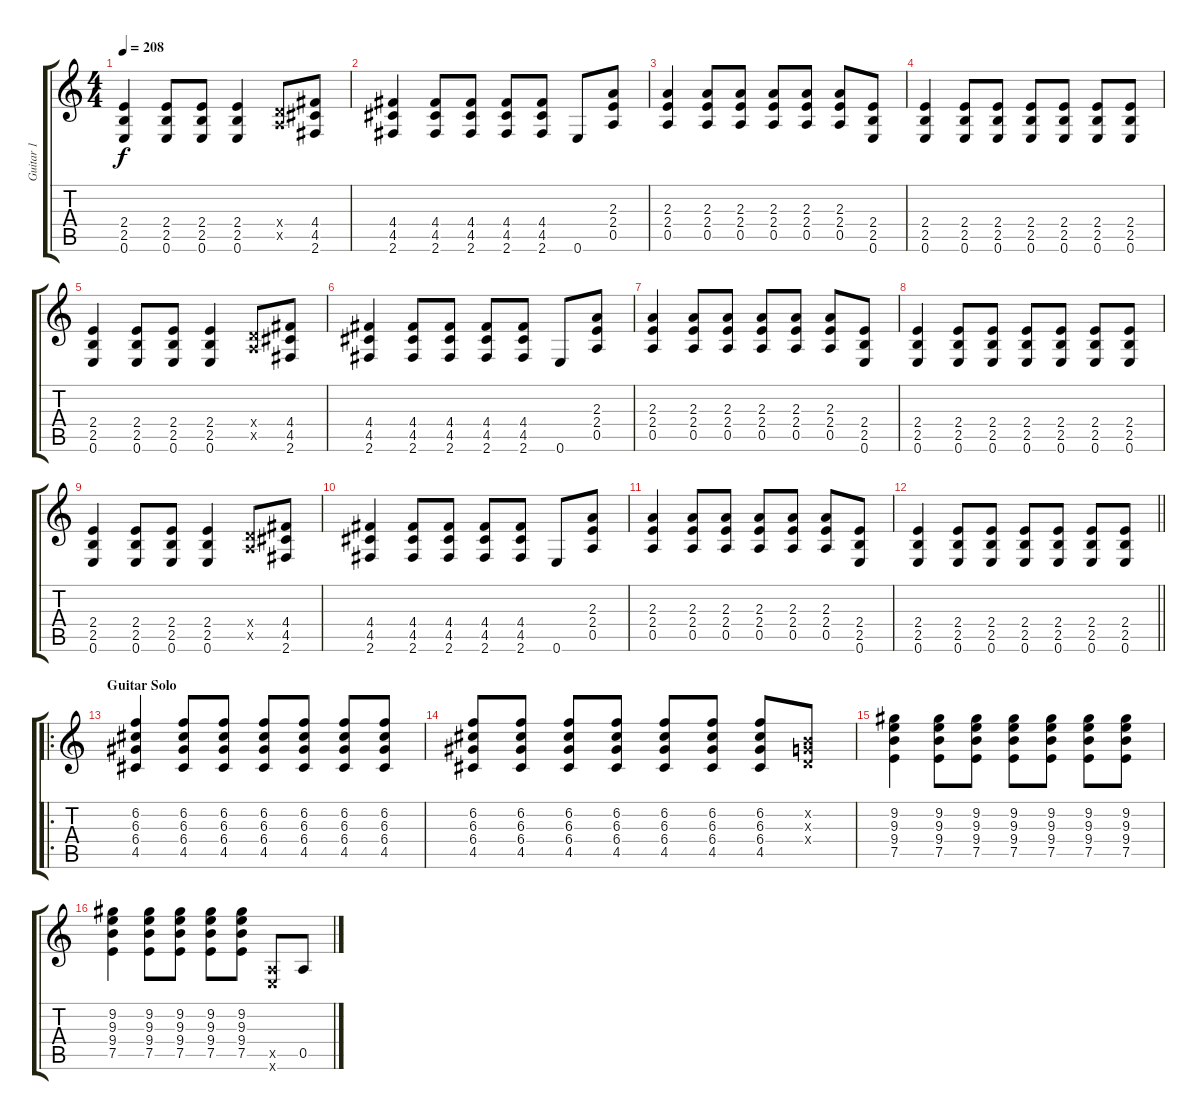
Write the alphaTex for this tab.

\track ("Guitar 1" "Guitar 1") {instrument electricguitarclean}
\staff {score tabs}
\tuning (E4 B3 G3 D3 A2 E2) {hide}
\ts (4 4)
\tempo 208
\clef g2
\ks c
(2.4 2.5 0.6).4{dy f instrument distortionguitar} (2.4 2.5 0.6).8 (2.4 2.5 0.6).8 (2.4 2.5 0.6).4 (0.4{x} 0.5{x}).8 (4.4 4.5 2.6).8 |
(4.4 4.5 2.6).4 (4.4 4.5 2.6).8 (4.4 4.5 2.6).8 (4.4 4.5 2.6).8 (4.4 4.5 2.6).8 0.6.8 (2.3 2.4 0.5).8 |
(2.3 2.4 0.5).4 (2.3 2.4 0.5).8 (2.3 2.4 0.5).8 (2.3 2.4 0.5).8 (2.3 2.4 0.5).8 (2.3 2.4 0.5).8 (2.4 2.5 0.6).8 |
(2.4 2.5 0.6).4 (2.4 2.5 0.6).8 (2.4 2.5 0.6).8 (2.4 2.5 0.6).8 (2.4 2.5 0.6).8 (2.4 2.5 0.6).8 (2.4 2.5 0.6).8 |
(2.4 2.5 0.6).4{instrument distortionguitar} (2.4 2.5 0.6).8 (2.4 2.5 0.6).8 (2.4 2.5 0.6).4 (0.4{x} 0.5{x}).8 (4.4 4.5 2.6).8 |
(4.4 4.5 2.6).4 (4.4 4.5 2.6).8 (4.4 4.5 2.6).8 (4.4 4.5 2.6).8 (4.4 4.5 2.6).8 0.6.8 (2.3 2.4 0.5).8 |
(2.3 2.4 0.5).4 (2.3 2.4 0.5).8 (2.3 2.4 0.5).8 (2.3 2.4 0.5).8 (2.3 2.4 0.5).8 (2.3 2.4 0.5).8 (2.4 2.5 0.6).8 |
(2.4 2.5 0.6).4 (2.4 2.5 0.6).8 (2.4 2.5 0.6).8 (2.4 2.5 0.6).8 (2.4 2.5 0.6).8 (2.4 2.5 0.6).8 (2.4 2.5 0.6).8 |
(2.4 2.5 0.6).4{instrument distortionguitar} (2.4 2.5 0.6).8 (2.4 2.5 0.6).8 (2.4 2.5 0.6).4 (0.4{x} 0.5{x}).8 (4.4 4.5 2.6).8 |
(4.4 4.5 2.6).4 (4.4 4.5 2.6).8 (4.4 4.5 2.6).8 (4.4 4.5 2.6).8 (4.4 4.5 2.6).8 0.6.8 (2.3 2.4 0.5).8 |
(2.3 2.4 0.5).4 (2.3 2.4 0.5).8 (2.3 2.4 0.5).8 (2.3 2.4 0.5).8 (2.3 2.4 0.5).8 (2.3 2.4 0.5).8 (2.4 2.5 0.6).8 |
\barLineRight lightlight
(2.4 2.5 0.6).4 (2.4 2.5 0.6).8 (2.4 2.5 0.6).8 (2.4 2.5 0.6).8 (2.4 2.5 0.6).8 (2.4 2.5 0.6).8 (2.4 2.5 0.6).8 |
\ro
\section ("" "Guitar Solo")
(6.2 6.3 6.4 4.5).4{instrument distortionguitar} (6.2 6.3 6.4 4.5).8 (6.2 6.3 6.4 4.5).8 (6.2 6.3 6.4 4.5).8 (6.2 6.3 6.4 4.5).8 (6.2 6.3 6.4 4.5).8 (6.2 6.3 6.4 4.5).8 |
(6.2 6.3 6.4 4.5).8 (6.2 6.3 6.4 4.5).8 (6.2 6.3 6.4 4.5).8 (6.2 6.3 6.4 4.5).8 (6.2 6.3 6.4 4.5).8 (6.2 6.3 6.4 4.5).8 (6.2 6.3 6.4 4.5).8 (0.2{x} 0.3{x} 0.4{x}).8 |
(9.2 9.3 9.4 7.5).4 (9.2 9.3 9.4 7.5).8 (9.2 9.3 9.4 7.5).8 (9.2 9.3 9.4 7.5).8 (9.2 9.3 9.4 7.5).8 (9.2 9.3 9.4 7.5).8 (9.2 9.3 9.4 7.5).8 |
(9.2 9.3 9.4 7.5).4 (9.2 9.3 9.4 7.5).8 (9.2 9.3 9.4 7.5).8 (9.2 9.3 9.4 7.5).8 (9.2 9.3 9.4 7.5).8 (0.5{x} 0.6{x}).8 0.5.8
